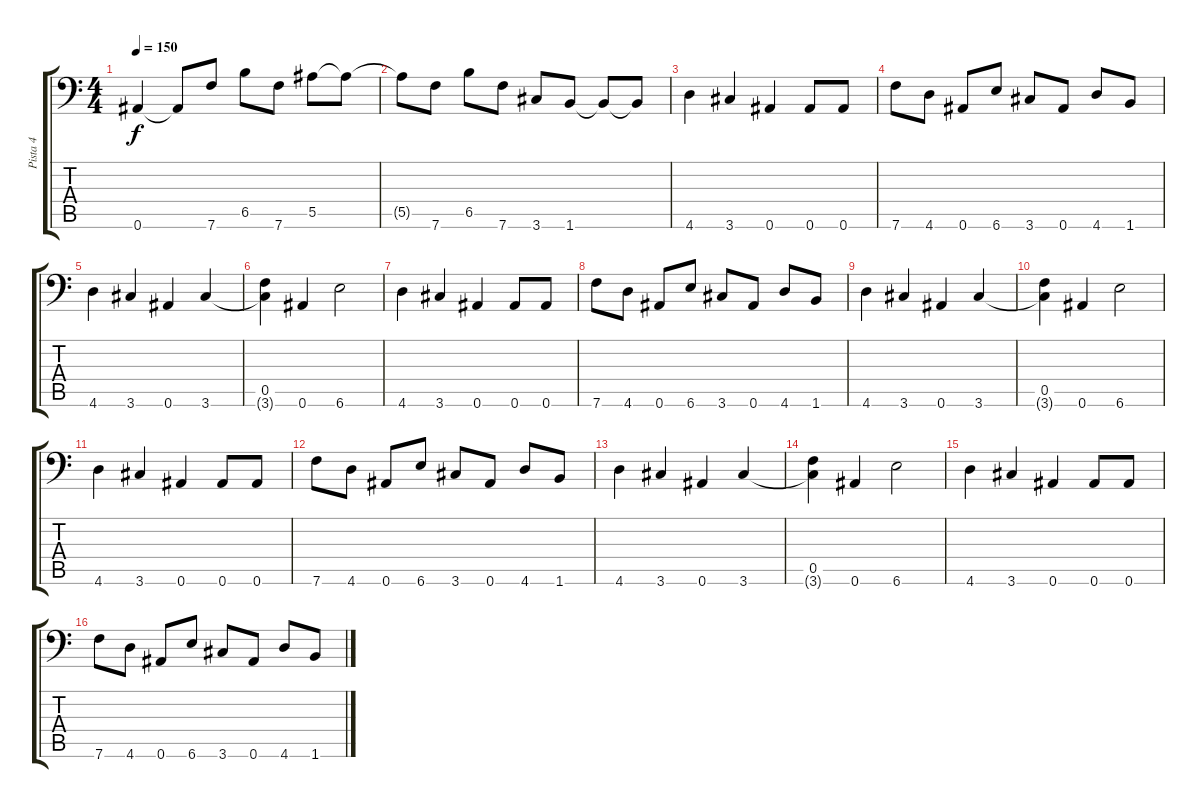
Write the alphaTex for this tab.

\track ("Pista 4" "Pista 4") {instrument electricbassfinger}
\staff {score tabs}
\tuning (C4 G3 Eb3 Bb2 F2 Bb1) {hide}
\ts (4 4)
\tempo 150
\clef f4
\ks c
0.6.4{dy f} 0.6{t}.8 7.6.8 6.5.8 7.6.8 5.5.8 5.5{t}.8 |
5.5{t}.8 7.6.8 6.5.8 7.6.8 3.6.8 1.6.8 1.6{t}.8 1.6{t}.8 |
4.6.4 3.6.4 0.6.4 0.6.8 0.6.8 |
7.6.8 4.6.8 0.6.8 6.6.8 3.6.8 0.6.8 4.6.8 1.6.8 |
4.6.4 3.6.4 0.6.4 3.6.4 |
(0.5 3.6{t}).4 0.6.4 6.6.2 |
4.6.4 3.6.4 0.6.4 0.6.8 0.6.8 |
7.6.8 4.6.8 0.6.8 6.6.8 3.6.8 0.6.8 4.6.8 1.6.8 |
4.6.4 3.6.4 0.6.4 3.6.4 |
(0.5 3.6{t}).4 0.6.4 6.6.2 |
4.6.4 3.6.4 0.6.4 0.6.8 0.6.8 |
7.6.8 4.6.8 0.6.8 6.6.8 3.6.8 0.6.8 4.6.8 1.6.8 |
4.6.4 3.6.4 0.6.4 3.6.4 |
(0.5 3.6{t}).4 0.6.4 6.6.2 |
4.6.4 3.6.4 0.6.4 0.6.8 0.6.8 |
7.6.8 4.6.8 0.6.8 6.6.8 3.6.8 0.6.8 4.6.8 1.6.8
